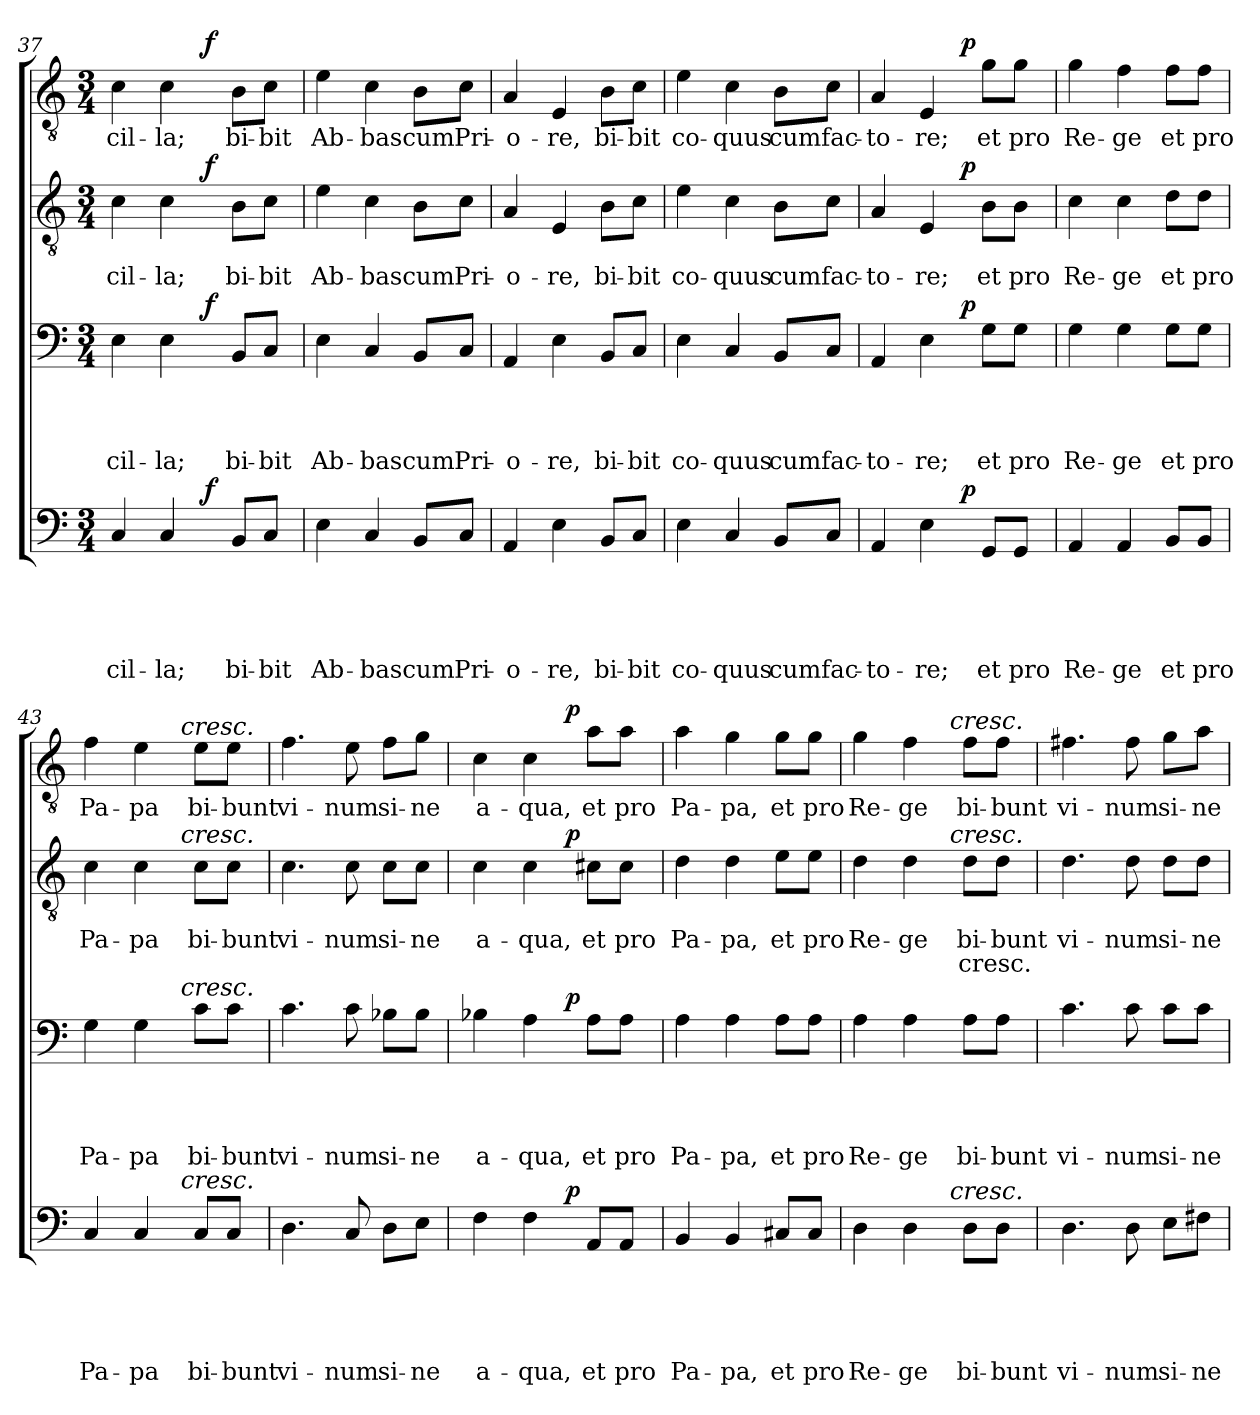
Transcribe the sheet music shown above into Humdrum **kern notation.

**kern	**text	**text	**text	**text	**text	**dynam	**kern	**text	**text	**text	**text	**dynam	**kern	**text	**text	**text	**dynam	**kern	**text	**dynam
*part4	*part4	*part4	*part4	*part4	*part4	*part4	*part3	*part3	*part3	*part3	*part3	*part3	*part2	*part2	*part2	*part2	*part2	*part1	*part1	*part1
*staff4	*staff4	*staff4	*staff4	*staff4	*staff4	*staff4	*staff3	*staff3	*staff3	*staff3	*staff3	*staff3	*staff2	*staff2	*staff2	*staff2	*staff2	*staff1	*staff1	*staff1
*clefF4	*	*	*	*	*	*	*clefF4	*	*	*	*	*	*clefGv2	*	*	*	*	*clefGv2	*	*
*k[]	*	*	*	*	*	*	*k[]	*	*	*	*	*	*k[]	*	*	*	*	*k[]	*	*
*C:	*	*	*	*	*	*	*C:	*	*	*	*	*	*C:	*	*	*	*	*C:	*	*
*M3/4	*	*	*	*	*	*	*M3/4	*	*	*	*	*	*M3/4	*	*	*	*	*M3/4	*	*
=37	=37	=37	=37	=37	=37	=37	=37	=37	=37	=37	=37	=37	=37	=37	=37	=37	=37	=37	=37	=37
!	!	!	!	!	!LO:LY:b	!	!	!	!	!	!LO:LY:b	!	!	!	!LO:LY:b	!	!	!	!LO:LY:b	!
*^	*	*	*	*	*	*	*^	*	*	*	*	*	*^	*	*	*	*	*^	*	*
4C/	4ryy	.	.	.	.	-cil-	.	4E\	4ryy	.	.	.	-cil-	.	4c\	4ryy	.	-cil-	.	.	4c\	4ryy	-cil-	.
!	!	!	!	!	!	!LO:LY:b	!	!	!	!	!	!	!LO:LY:b	!	!	!	!	!LO:LY:b	!	!	!	!	!LO:LY:b	!
4C/	8ryy	.	.	.	.	-la;	.	4E\	8ryy	.	.	.	-la;	.	4c\	8ryy	.	-la;	.	.	4c\	8ryy	-la;	.
.	32ryy	.	.	.	.	.	.	.	32ryy	.	.	.	.	.	.	32ryy	.	.	.	.	.	32ryy	.	.
!	!	!	!	!	!	!	!LO:DY:a	!	!	!	!	!	!	!LO:DY:a	!	!	!	!	!	!LO:DY:a	!	!	!	!LO:DY:a
.	4ryy	.	.	.	.	.	f	.	4ryy	.	.	.	.	f	.	4ryy	.	.	.	f	.	4ryy	.	f
!	!	!	!	!	!	!LO:LY:b	!	!	!	!	!	!	!LO:LY:b	!	!	!	!	!LO:LY:b	!	!	!	!	!LO:LY:b	!
8BB/L	.	.	.	.	.	bi-	.	8BB/L	.	.	.	.	bi-	.	8B\L	.	.	bi-	.	.	8B\L	.	bi-	.
!	!	!	!	!	!	!LO:LY:b:rj	!	!	!	!	!	!	!LO:LY:b:rj	!	!	!	!	!LO:LY:b:rj	!	!	!	!	!LO:LY:b:rj	!
8C/J	.	.	.	.	.	-bit	.	8C/J	.	.	.	.	-bit	.	8c\J	.	.	-bit	.	.	8c\J	.	-bit	.
.	16.ryy	.	.	.	.	.	.	.	16.ryy	.	.	.	.	.	.	16.ryy	.	.	.	.	.	16.ryy	.	.
!!LO:LB:g=z
=38	=38	=38	=38	=38	=38	=38	=38	=38	=38	=38	=38	=38	=38	=38	=38	=38	=38	=38	=38	=38	=38	=38	=38	=38
!	!	!	!	!	!	!LO:LY:b	!	!	!	!	!	!	!LO:LY:b	!	!	!	!	!LO:LY:b	!	!	!	!	!LO:LY:b	!
*v	*v	*	*	*	*	*	*	*	*	*	*	*	*	*	*v	*v	*	*	*	*	*v	*v	*	*
*	*	*	*	*	*	*	*v	*v	*	*	*	*	*	*	*	*	*	*	*	*	*
4E\	.	.	.	.	Ab-	.	4E\	.	.	.	Ab-	.	4e\	.	Ab-	.	.	4e\	Ab-	.
!	!	!	!	!	!LO:LY:b:rj	!	!	!	!	!	!LO:LY:b:rj	!	!	!	!LO:LY:b:rj	!	!	!	!LO:LY:b:rj	!
4C/	.	.	.	.	-bas	.	4C/	.	.	.	-bas	.	4c\	.	-bas	.	.	4c\	-bas	.
!	!	!	!	!	!LO:LY:b	!	!	!	!	!	!LO:LY:b	!	!	!	!LO:LY:b	!	!	!	!LO:LY:b	!
8BB/L	.	.	.	.	cum	.	8BB/L	.	.	.	cum	.	8B\L	.	cum	.	.	8B\L	cum	.
!	!	!	!	!	!LO:LY:b	!	!	!	!	!	!LO:LY:b	!	!	!	!LO:LY:b	!	!	!	!LO:LY:b	!
8C/J	.	.	.	.	Pri-	.	8C/J	.	.	.	Pri-	.	8c\J	.	Pri-	.	.	8c\J	Pri-	.
=39	=39	=39	=39	=39	=39	=39	=39	=39	=39	=39	=39	=39	=39	=39	=39	=39	=39	=39	=39	=39
!	!	!	!	!	!LO:LY:b	!	!	!	!	!	!LO:LY:b	!	!	!	!LO:LY:b	!	!	!	!LO:LY:b	!
4AA/	.	.	.	.	-o-	.	4AA/	.	.	.	-o-	.	4A/	.	-o-	.	.	4A/	-o-	.
!	!	!	!	!	!LO:LY:b	!	!	!	!	!	!LO:LY:b	!	!	!	!LO:LY:b	!	!	!	!LO:LY:b	!
4E\	.	.	.	.	-re,	.	4E\	.	.	.	-re,	.	4E/	.	-re,	.	.	4E/	-re,	.
!	!	!	!	!	!LO:LY:b	!	!	!	!	!	!LO:LY:b	!	!	!	!LO:LY:b	!	!	!	!LO:LY:b	!
8BB/L	.	.	.	.	bi-	.	8BB/L	.	.	.	bi-	.	8B\L	.	bi-	.	.	8B\L	bi-	.
!	!	!	!	!	!LO:LY:b:rj	!	!	!	!	!	!LO:LY:b:rj	!	!	!	!LO:LY:b:rj	!	!	!	!LO:LY:b:rj	!
8C/J	.	.	.	.	-bit	.	8C/J	.	.	.	-bit	.	8c\J	.	-bit	.	.	8c\J	-bit	.
=40	=40	=40	=40	=40	=40	=40	=40	=40	=40	=40	=40	=40	=40	=40	=40	=40	=40	=40	=40	=40
!	!	!	!	!	!LO:LY:b	!	!	!	!	!	!LO:LY:b	!	!	!	!LO:LY:b	!	!	!	!LO:LY:b	!
4E\	.	.	.	.	co-	.	4E\	.	.	.	co-	.	4e\	.	co-	.	.	4e\	co-	.
!	!	!	!	!	!LO:LY:b	!	!	!	!	!	!LO:LY:b	!	!	!	!LO:LY:b	!	!	!	!LO:LY:b	!
4C/	.	.	.	.	-quus	.	4C/	.	.	.	-quus	.	4c\	.	-quus	.	.	4c\	-quus	.
!	!	!	!	!	!LO:LY:b	!	!	!	!	!	!LO:LY:b	!	!	!	!LO:LY:b	!	!	!	!LO:LY:b	!
8BB/L	.	.	.	.	cum	.	8BB/L	.	.	.	cum	.	8B\L	.	cum	.	.	8B\L	cum	.
!	!	!	!	!	!LO:LY:b	!	!	!	!	!	!LO:LY:b	!	!	!	!LO:LY:b	!	!	!	!LO:LY:b	!
8C/J	.	.	.	.	fac-	.	8C/J	.	.	.	fac-	.	8c\J	.	fac-	.	.	8c\J	fac-	.
=41	=41	=41	=41	=41	=41	=41	=41	=41	=41	=41	=41	=41	=41	=41	=41	=41	=41	=41	=41	=41
!	!	!	!	!	!LO:LY:b	!	!	!	!	!	!LO:LY:b	!	!	!	!LO:LY:b	!	!	!	!LO:LY:b	!
*^	*	*	*	*	*	*	*^	*	*	*	*	*	*^	*	*	*	*	*^	*	*
4AA/	4..ryy	.	.	.	.	-to-	.	4AA/	4..ryy	.	.	.	-to-	.	4A/	4..ryy	.	-to-	.	.	4A/	4..ryy	-to-	.
!	!	!	!	!	!	!LO:LY:b	!	!	!	!	!	!	!LO:LY:b	!	!	!	!	!LO:LY:b	!	!	!	!	!LO:LY:b	!
4E\	.	.	.	.	.	-re;	.	4E\	.	.	.	.	-re;	.	4E/	.	.	-re;	.	.	4E/	.	-re;	.
!	!	!	!	!	!	!	!LO:DY:a	!	!	!	!	!	!	!LO:DY:a	!	!	!	!	!	!LO:DY:a	!	!	!	!LO:DY:a
.	4ryy	.	.	.	.	.	p	.	4ryy	.	.	.	.	p	.	4ryy	.	.	.	p	.	4ryy	.	p
!	!	!	!	!	!	!LO:LY:b	!	!	!	!	!	!	!LO:LY:b	!	!	!	!	!LO:LY:b	!	!	!	!	!LO:LY:b	!
8GG/L	.	.	.	.	.	et	.	8G\L	.	.	.	.	et	.	8B\L	.	.	et	.	.	8g\L	.	et	.
!	!	!	!	!	!	!LO:LY:b	!	!	!	!	!	!	!LO:LY:b	!	!	!	!	!LO:LY:b	!	!	!	!	!LO:LY:b	!
8GG/J	.	.	.	.	.	pro	.	8G\J	.	.	.	.	pro	.	8B\J	.	.	pro	.	.	8g\J	.	pro	.
.	16ryy	.	.	.	.	.	.	.	16ryy	.	.	.	.	.	.	16ryy	.	.	.	.	.	16ryy	.	.
=42	=42	=42	=42	=42	=42	=42	=42	=42	=42	=42	=42	=42	=42	=42	=42	=42	=42	=42	=42	=42	=42	=42	=42	=42
!	!	!	!	!	!	!LO:LY:b	!	!	!	!	!	!	!LO:LY:b	!	!	!	!	!LO:LY:b	!	!	!	!	!LO:LY:b	!
*v	*v	*	*	*	*	*	*	*	*	*	*	*	*	*	*v	*v	*	*	*	*	*v	*v	*	*
*	*	*	*	*	*	*	*v	*v	*	*	*	*	*	*	*	*	*	*	*	*	*
4AA/	.	.	.	.	Re-	.	4G\	.	.	.	Re-	.	4c\	.	Re-	.	.	4g\	Re-	.
!	!	!	!	!	!LO:LY:b	!	!	!	!	!	!LO:LY:b	!	!	!	!LO:LY:b	!	!	!	!LO:LY:b	!
4AA/	.	.	.	.	-ge	.	4G\	.	.	.	-ge	.	4c\	.	-ge	.	.	4f\	-ge	.
!	!	!	!	!	!LO:LY:b	!	!	!	!	!	!LO:LY:b	!	!	!	!LO:LY:b	!	!	!	!LO:LY:b	!
8BB/L	.	.	.	.	et	.	8G\L	.	.	.	et	.	8d\L	.	et	.	.	8f\L	et	.
!	!	!	!	!	!LO:LY:b	!	!	!	!	!	!LO:LY:b	!	!	!	!LO:LY:b	!	!	!	!LO:LY:b	!
8BB/J	.	.	.	.	pro	.	8G\J	.	.	.	pro	.	8d\J	.	pro	.	.	8f\J	pro	.
=43	=43	=43	=43	=43	=43	=43	=43	=43	=43	=43	=43	=43	=43	=43	=43	=43	=43	=43	=43	=43
!	!	!	!	!	!LO:LY:b	!	!	!	!	!	!LO:LY:b	!	!	!	!LO:LY:b	!	!	!	!LO:LY:b	!
*^	*	*	*	*	*	*	*^	*	*	*	*	*	*^	*	*	*	*	*^	*	*
4C/	4...ryy	.	.	.	.	Pa-	.	4G\	4...ryy	.	.	.	Pa-	.	4c\	4...ryy	.	Pa-	.	.	4f\	4...ryy	Pa-	.
!	!	!	!	!	!	!LO:LY:b	!	!	!	!	!	!	!LO:LY:b	!	!	!	!	!LO:LY:b	!	!	!	!	!LO:LY:b	!
4C/	.	.	.	.	.	-pa	.	4G\	.	.	.	.	-pa	.	4c\	.	.	-pa	.	.	4e\	.	-pa	.
!	!	!	!	!	!	!	!	!	!	!	!	!	!	!	!	!	!	!	!	!	!	!LO:TX:a:i:t=cresc.	!	!
!	!	!	!	!	!	!	!	!	!	!	!	!	!	!	!	!LO:TX:a:i:t=cresc.	!	!	!	!	!	!	!	!
!	!	!	!	!	!	!	!	!	!LO:TX:a:i:t=cresc.	!	!	!	!	!	!	!	!	!	!	!	!	!	!	!
!	!LO:TX:a:i:t=cresc.	!	!	!	!	!	!	!	!	!	!	!	!	!	!	!	!	!	!	!	!	!	!	!
.	4ryy	.	.	.	.	.	.	.	4ryy	.	.	.	.	.	.	4ryy	.	.	.	.	.	4ryy	.	.
!	!	!	!	!	!	!LO:LY:b	!	!	!	!	!	!	!LO:LY:b	!	!	!	!	!LO:LY:b	!	!	!	!	!LO:LY:b	!
8C/L	.	.	.	.	.	bi-	.	8c\L	.	.	.	.	bi-	.	8c\L	.	.	bi-	.	.	8e\L	.	bi-	.
!	!	!	!	!	!	!LO:LY:b	!	!	!	!	!	!	!LO:LY:b	!	!	!	!	!LO:LY:b	!	!	!	!	!LO:LY:b	!
8C/J	.	.	.	.	.	-bunt	.	8c\J	.	.	.	.	-bunt	.	8c\J	.	.	-bunt	.	.	8e\J	.	-bunt	.
.	32ryy	.	.	.	.	.	.	.	32ryy	.	.	.	.	.	.	32ryy	.	.	.	.	.	32ryy	.	.
!!LO:LB:g=z
=44	=44	=44	=44	=44	=44	=44	=44	=44	=44	=44	=44	=44	=44	=44	=44	=44	=44	=44	=44	=44	=44	=44	=44	=44
!	!	!	!	!	!	!LO:LY:b	!	!	!	!	!	!	!LO:LY:b	!	!	!	!	!LO:LY:b	!	!	!	!	!LO:LY:b	!
*v	*v	*	*	*	*	*	*	*	*	*	*	*	*	*	*v	*v	*	*	*	*	*v	*v	*	*
*	*	*	*	*	*	*	*v	*v	*	*	*	*	*	*	*	*	*	*	*	*	*
4.D\	.	.	.	.	vi-	.	4.c\	.	.	.	vi-	.	4.c\	.	vi-	.	.	4.f\	vi-	.
!	!	!	!	!	!LO:LY:b	!	!	!	!	!	!LO:LY:b	!	!	!	!LO:LY:b	!	!	!	!LO:LY:b	!
8C/	.	.	.	.	-num	.	8c\	.	.	.	-num	.	8c\	.	-num	.	.	8e\	-num	.
!	!	!	!	!	!LO:LY:b	!	!	!	!	!	!LO:LY:b	!	!	!	!LO:LY:b	!	!	!	!LO:LY:b	!
8D\L	.	.	.	.	si-	.	8B-X\L	.	.	.	si-	.	8c\L	.	si-	.	.	8f\L	si-	.
!	!	!	!	!	!LO:LY:b:rj	!	!	!	!	!	!LO:LY:b:rj	!	!	!	!LO:LY:b:rj	!	!	!	!LO:LY:b:rj	!
8E\J	.	.	.	.	-ne	.	8B-\J	.	.	.	-ne	.	8c\J	.	-ne	.	.	8g\J	-ne	.
=45	=45	=45	=45	=45	=45	=45	=45	=45	=45	=45	=45	=45	=45	=45	=45	=45	=45	=45	=45	=45
!	!	!	!	!	!LO:LY:b	!	!	!	!	!	!LO:LY:b	!	!	!	!LO:LY:b	!	!	!	!LO:LY:b	!
*^	*	*	*	*	*	*	*^	*	*	*	*	*	*^	*	*	*	*	*^	*	*
4F\	4..ryy	.	.	.	.	a-	.	4B-X\	4..ryy	.	.	.	a-	.	4c\	4..ryy	.	a-	.	.	4c\	4..ryy	a-	.
!	!	!	!	!	!	!LO:LY:b	!	!	!	!	!	!	!LO:LY:b	!	!	!	!	!LO:LY:b	!	!	!	!	!LO:LY:b	!
4F\	.	.	.	.	.	-qua,	.	4A\	.	.	.	.	-qua,	.	4c\	.	.	-qua,	.	.	4c\	.	-qua,	.
!	!	!	!	!	!	!	!LO:DY:a	!	!	!	!	!	!	!LO:DY:a	!	!	!	!	!	!LO:DY:a	!	!	!	!LO:DY:a
.	4ryy	.	.	.	.	.	p	.	4ryy	.	.	.	.	p	.	4ryy	.	.	.	p	.	4ryy	.	p
!	!	!	!	!	!	!LO:LY:b	!	!	!	!	!	!	!LO:LY:b	!	!	!	!	!LO:LY:b	!	!	!	!	!LO:LY:b	!
8AA/L	.	.	.	.	.	et	.	8A\L	.	.	.	.	et	.	8c#X\L	.	.	et	.	.	8a\L	.	et	.
!	!	!	!	!	!	!LO:LY:b	!	!	!	!	!	!	!LO:LY:b	!	!	!	!	!LO:LY:b	!	!	!	!	!LO:LY:b	!
8AA/J	.	.	.	.	.	pro	.	8A\J	.	.	.	.	pro	.	8c#\J	.	.	pro	.	.	8a\J	.	pro	.
.	16ryy	.	.	.	.	.	.	.	16ryy	.	.	.	.	.	.	16ryy	.	.	.	.	.	16ryy	.	.
=46	=46	=46	=46	=46	=46	=46	=46	=46	=46	=46	=46	=46	=46	=46	=46	=46	=46	=46	=46	=46	=46	=46	=46	=46
!	!	!	!	!	!	!LO:LY:b	!	!	!	!	!	!	!LO:LY:b	!	!	!	!	!LO:LY:b	!	!	!	!	!LO:LY:b	!
*v	*v	*	*	*	*	*	*	*	*	*	*	*	*	*	*v	*v	*	*	*	*	*v	*v	*	*
*	*	*	*	*	*	*	*v	*v	*	*	*	*	*	*	*	*	*	*	*	*	*
4BB/	.	.	.	.	Pa-	.	4A\	.	.	.	Pa-	.	4d\	.	Pa-	.	.	4a\	Pa-	.
!	!	!	!	!	!LO:LY:b	!	!	!	!	!	!LO:LY:b	!	!	!	!LO:LY:b	!	!	!	!LO:LY:b	!
4BB/	.	.	.	.	-pa,	.	4A\	.	.	.	-pa,	.	4d\	.	-pa,	.	.	4g\	-pa,	.
!	!	!	!	!	!LO:LY:b	!	!	!	!	!	!LO:LY:b	!	!	!	!LO:LY:b	!	!	!	!LO:LY:b	!
8C#X/L	.	.	.	.	et	.	8A\L	.	.	.	et	.	8e\L	.	et	.	.	8g\L	et	.
!	!	!	!	!	!LO:LY:b	!	!	!	!	!	!LO:LY:b	!	!	!	!LO:LY:b	!	!	!	!LO:LY:b	!
8C#/J	.	.	.	.	pro	.	8A\J	.	.	.	pro	.	8e\J	.	pro	.	.	8g\J	pro	.
=47	=47	=47	=47	=47	=47	=47	=47	=47	=47	=47	=47	=47	=47	=47	=47	=47	=47	=47	=47	=47
!	!	!	!	!	!LO:LY:b	!	!	!	!	!	!LO:LY:b	!	!	!	!LO:LY:b	!	!	!	!LO:LY:b	!
*^	*	*	*	*	*	*	*	*	*	*	*	*	*^	*	*	*	*	*^	*	*
4D\	4...ryy	.	.	.	.	Re-	.	4A\	.	.	.	Re-	.	4d\	4...ryy	.	Re-	.	.	4g\	4...ryy	Re-	.
!	!	!	!	!	!	!LO:LY:b	!	!	!	!	!	!LO:LY:b	!	!	!	!	!LO:LY:b	!	!	!	!	!LO:LY:b	!
4D\	.	.	.	.	.	-ge	.	4A\	.	.	.	-ge	.	4d\	.	.	-ge	.	.	4f\	.	-ge	.
!	!	!	!	!	!	!	!	!	!	!	!	!	!	!	!	!	!	!	!	!	!LO:TX:a:i:t=cresc.	!	!
!	!	!	!	!	!	!	!	!	!	!	!	!	!	!	!LO:TX:a:i:t=cresc.	!	!	!	!	!	!	!	!
!	!LO:TX:a:i:t=cresc.	!	!	!	!	!	!	!	!	!	!	!	!	!	!	!	!	!	!	!	!	!	!
.	4ryy	.	.	.	.	.	.	.	.	.	.	.	.	.	4ryy	.	.	.	.	.	4ryy	.	.
!	!	!	!	!	!	!LO:LY:b	!	!	!	!	!	!LO:LY:b	!	!	!	!	!LO:LY:b	!LO:LY:b	!	!	!	!LO:LY:b	!
8D\L	.	.	.	.	.	bi-	.	8A\L	.	.	.	bi-	.	8d\L	.	.	bi-	cresc.	.	8f\L	.	bi-	.
!	!	!	!	!	!	!LO:LY:b	!	!	!	!	!	!LO:LY:b	!	!	!	!	!LO:LY:b	!	!	!	!	!LO:LY:b	!
8D\J	.	.	.	.	.	-bunt	.	8A\J	.	.	.	-bunt	.	8d\J	.	.	-bunt	.	.	8f\J	.	-bunt	.
.	32ryy	.	.	.	.	.	.	.	.	.	.	.	.	.	32ryy	.	.	.	.	.	32ryy	.	.
=48	=48	=48	=48	=48	=48	=48	=48	=48	=48	=48	=48	=48	=48	=48	=48	=48	=48	=48	=48	=48	=48	=48	=48
!	!	!	!	!	!	!LO:LY:b	!	!	!	!	!	!LO:LY:b	!	!	!	!	!LO:LY:b	!	!	!	!	!LO:LY:b	!
*	*	*	*	*	*	*	*	*	*	*	*	*	*	*v	*v	*	*	*	*	*	*	*	*
*v	*v	*	*	*	*	*	*	*	*	*	*	*	*	*	*	*	*	*	*v	*v	*	*
4.D\	.	.	.	.	vi-	.	4.c\	.	.	.	vi-	.	4.d\	.	vi-	.	.	4.f#X\	vi-	.
!	!	!	!	!	!LO:LY:b	!	!	!	!	!	!LO:LY:b	!	!	!	!LO:LY:b	!	!	!	!LO:LY:b	!
8D\	.	.	.	.	-num	.	8c\	.	.	.	-num	.	8d\	.	-num	.	.	8f#\	-num	.
!	!	!	!	!	!LO:LY:b	!	!	!	!	!	!LO:LY:b	!	!	!	!LO:LY:b	!	!	!	!LO:LY:b	!
8E\L	.	.	.	.	si-	.	8c\L	.	.	.	si-	.	8d\L	.	si-	.	.	8g\L	si-	.
!	!	!	!	!	!LO:LY:b:rj	!	!	!	!	!	!LO:LY:b:rj	!	!	!	!LO:LY:b:rj	!	!	!	!LO:LY:b:rj	!
8F#X\J	.	.	.	.	-ne	.	8c\J	.	.	.	-ne	.	8d\J	.	-ne	.	.	8a\J	-ne	.
=	=	=	=	=	=	=	=	=	=	=	=	=	=	=	=	=	=	=	=	=
*-	*-	*-	*-	*-	*-	*-	*-	*-	*-	*-	*-	*-	*-	*-	*-	*-	*-	*-	*-	*-
